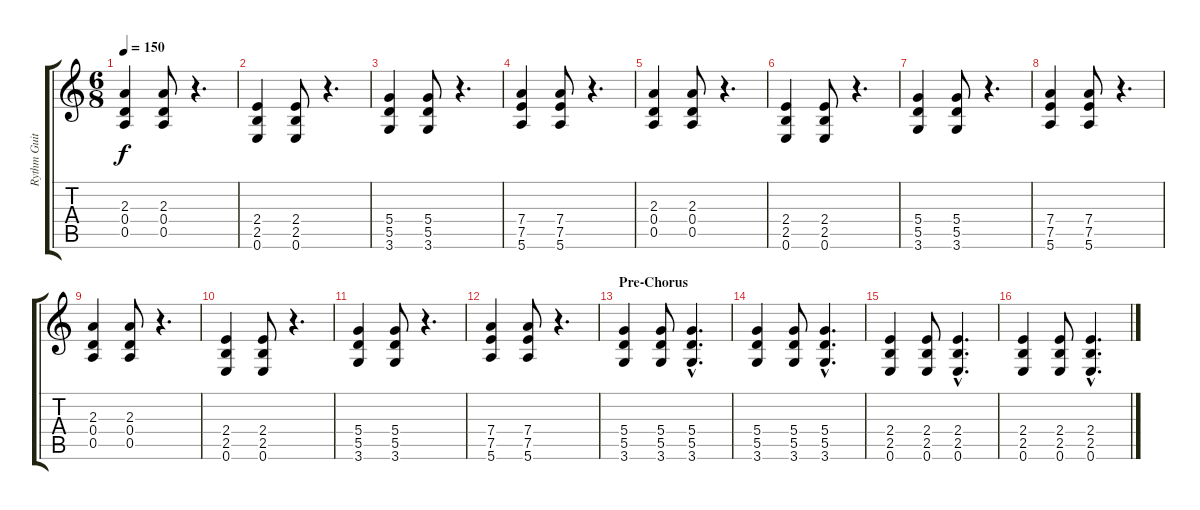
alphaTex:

\track ("Rythm Guitar" "Rythm Guit") {instrument acousticguitarsteel}
\staff {score tabs}
\tuning (E4 B3 G3 D3 A2 E2) {hide}
\ts (6 8)
\tempo 150
\clef g2
\ks c
(2.3 0.4 0.5).4{dy f} (2.3 0.4 0.5).8 r.4{d} |
(2.4 2.5 0.6).4 (2.4 2.5 0.6).8 r.4{d} |
(5.4 5.5 3.6).4 (5.4 5.5 3.6).8 r.4{d} |
(7.4 7.5 5.6).4 (7.4 7.5 5.6).8 r.4{d} |
(2.3 0.4 0.5).4 (2.3 0.4 0.5).8 r.4{d} |
(2.4 2.5 0.6).4 (2.4 2.5 0.6).8 r.4{d} |
(5.4 5.5 3.6).4 (5.4 5.5 3.6).8 r.4{d} |
(7.4 7.5 5.6).4 (7.4 7.5 5.6).8 r.4{d} |
(2.3 0.4 0.5).4 (2.3 0.4 0.5).8 r.4{d} |
(2.4 2.5 0.6).4 (2.4 2.5 0.6).8 r.4{d} |
(5.4 5.5 3.6).4 (5.4 5.5 3.6).8 r.4{d} |
(7.4 7.5 5.6).4 (7.4 7.5 5.6).8 r.4{d} |
\section ("" "Pre-Chorus")
(5.4 5.5 3.6).4 (5.4 5.5 3.6).8 (5.4{hac} 5.5{hac} 3.6{hac}).4{d} |
(5.4 5.5 3.6).4 (5.4 5.5 3.6).8 (5.4{hac} 5.5{hac} 3.6{hac}).4{d} |
(2.4 2.5 0.6).4 (2.4 2.5 0.6).8 (2.4{hac} 2.5{hac} 0.6{hac}).4{d} |
(2.4 2.5 0.6).4 (2.4 2.5 0.6).8 (2.4{hac} 2.5{hac} 0.6{hac}).4{d}
